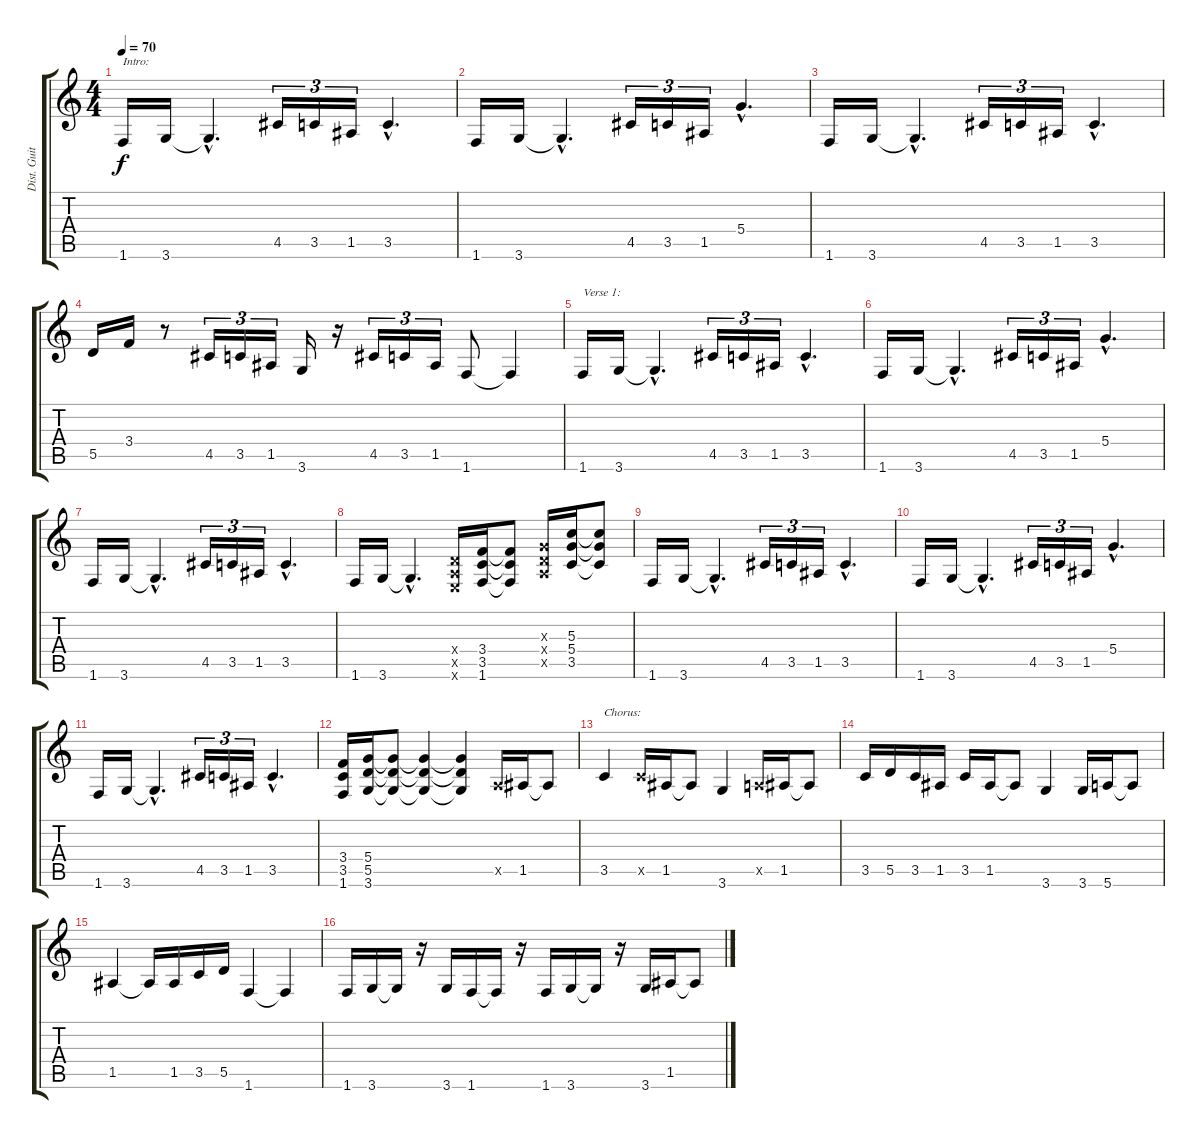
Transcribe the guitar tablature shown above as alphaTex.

\track ("Dist. Guitar 2" "Dist. Guit") {instrument distortionguitar}
\staff {score tabs}
\tuning (E4 B3 G3 D3 A2 E2) {hide}
\ts (4 4)
\tempo 70
\clef g2
\ks c
1.6.16{txt "Intro:" dy f volume 10 instrument distortionguitar} 3.6.16 3.6{hac t}.4{d} 4.5.16{tu (3 2)} 3.5.16{tu (3 2)} 1.5.16{tu (3 2)} 3.5{hac}.4{d} |
1.6.16 3.6.16 3.6{hac t}.4{d} 4.5.16{tu (3 2)} 3.5.16{tu (3 2)} 1.5.16{tu (3 2)} 5.4{hac}.4{d} |
1.6.16 3.6.16 3.6{hac t}.4{d} 4.5.16{tu (3 2)} 3.5.16{tu (3 2)} 1.5.16{tu (3 2)} 3.5{hac}.4{d} |
5.5.16 3.4.16 r.8 4.5.16{tu (3 2)} 3.5.16{tu (3 2)} 1.5.16{tu (3 2)} 3.6.16 r.16 4.5.16{tu (3 2)} 3.5.16{tu (3 2)} 1.5.16{tu (3 2)} 1.6.8 1.6{t}.4 |
1.6.16{txt "Verse 1:"} 3.6.16 3.6{hac t}.4{d} 4.5.16{tu (3 2)} 3.5.16{tu (3 2)} 1.5.16{tu (3 2)} 3.5{hac}.4{d} |
1.6.16 3.6.16 3.6{hac t}.4{d} 4.5.16{tu (3 2)} 3.5.16{tu (3 2)} 1.5.16{tu (3 2)} 5.4{hac}.4{d} |
1.6.16 3.6.16 3.6{hac t}.4{d} 4.5.16{tu (3 2)} 3.5.16{tu (3 2)} 1.5.16{tu (3 2)} 3.5{hac}.4{d} |
1.6.16 3.6.16 3.6{hac t}.4{d} (0.4{x} 0.5{x} 0.6{x}).16 (3.4 3.5 1.6).16 (3.4{t} 3.5{t} 1.6{t}).8 (0.3{x} 0.4{x} 0.5{x}).16 (5.3 5.4 3.5).16 (5.3{t} 5.4{t} 3.5{t}).8 |
1.6.16 3.6.16 3.6{hac t}.4{d} 4.5.16{tu (3 2)} 3.5.16{tu (3 2)} 1.5.16{tu (3 2)} 3.5{hac}.4{d} |
1.6.16 3.6.16 3.6{hac t}.4{d} 4.5.16{tu (3 2)} 3.5.16{tu (3 2)} 1.5.16{tu (3 2)} 5.4{hac}.4{d} |
1.6.16 3.6.16 3.6{hac t}.4{d} 4.5.16{tu (3 2)} 3.5.16{tu (3 2)} 1.5.16{tu (3 2)} 3.5{hac}.4{d} |
(3.4 3.5 1.6).16 (5.4 5.5 3.6).16 (5.4{t} 5.5{t} 3.6{t}).8 (5.4{t} 5.5{t} 3.6{t}).4 (5.4{t} 5.5{t} 3.6{t}).4 0.5{x}.16 1.5.16 1.5{t}.8 |
3.5.4{txt "Chorus:"} 3.5{x}.16 1.5.16 1.5{t}.8 3.6.4 0.5{x}.16 1.5.16 1.5{t}.8 |
3.5.16 5.5.16 3.5.16 1.5.16 3.5.16 1.5.16 1.5{t}.8 3.6.4 3.6.16 5.6.16 5.6{t}.8 |
1.5.4 1.5{t}.16 1.5.16 3.5.16 5.5.16 1.6.4 1.6{t}.4 |
1.6.16 3.6.16 3.6{t}.16 r.16 3.6.16 1.6.16 1.6{t}.16 r.16 1.6.16 3.6.16 3.6{t}.16 r.16 3.6.16 1.5.16 1.5{t}.8
